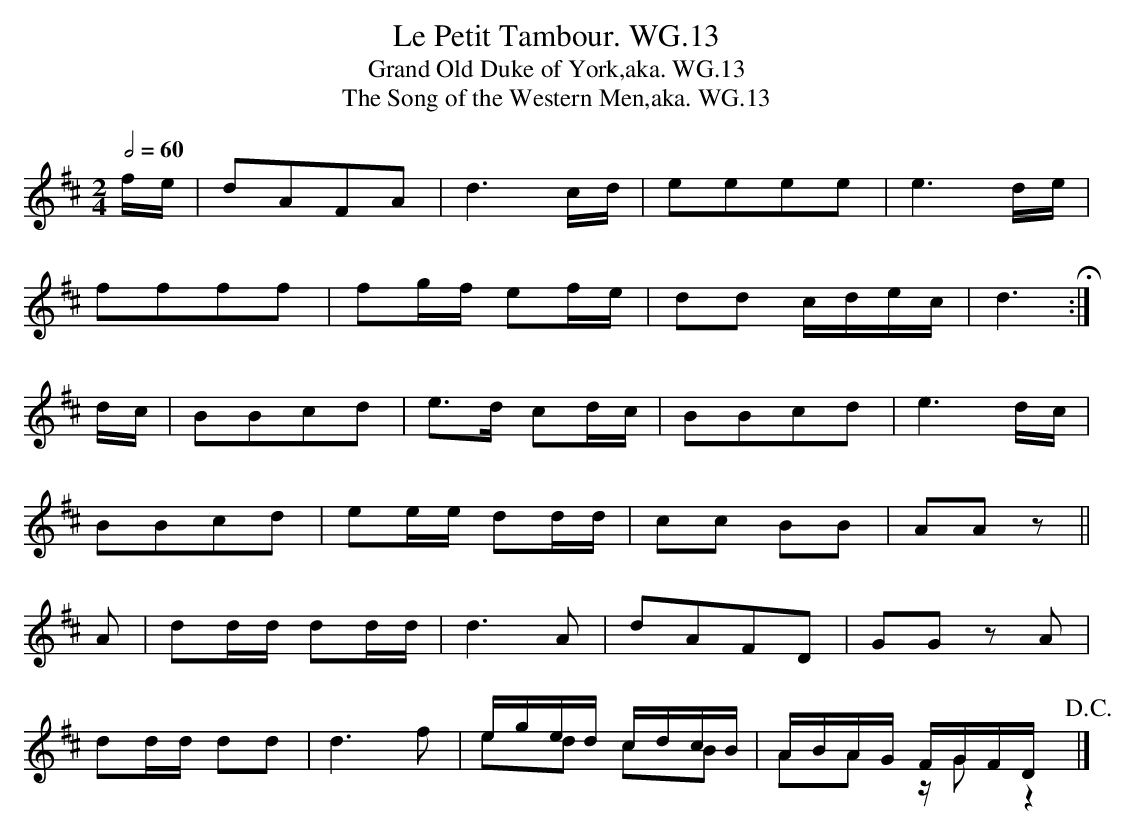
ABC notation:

X:1
T:Le Petit Tambour. WG.13
T:Grand Old Duke of York,aka. WG.13
T:Song of the Western Men,aka. WG.13, The
M:2/4
L:1/8
Q:2/4=60
K:D
f/e/|dAFA|d3 c/d/|eeee|e3 d/e/|
ffff|fg/f/ ef/e/|dd c/d/e/c/|d3 H:|
d/c/|BBcd|e>d cd/c/|BBcd|e3 d/c/|
BBcd|ee/e/ dd/d/|cc BB|AA z||
A|dd/d/ dd/d/|d3A|dAFD|GG zA|
dd/d/ dd|d3f|e/g/e/d/ c/d/c/B/ & ed cB|A/B/A/G/ F/G/F/D/ & AA z/G z2 !D.C.!|]
